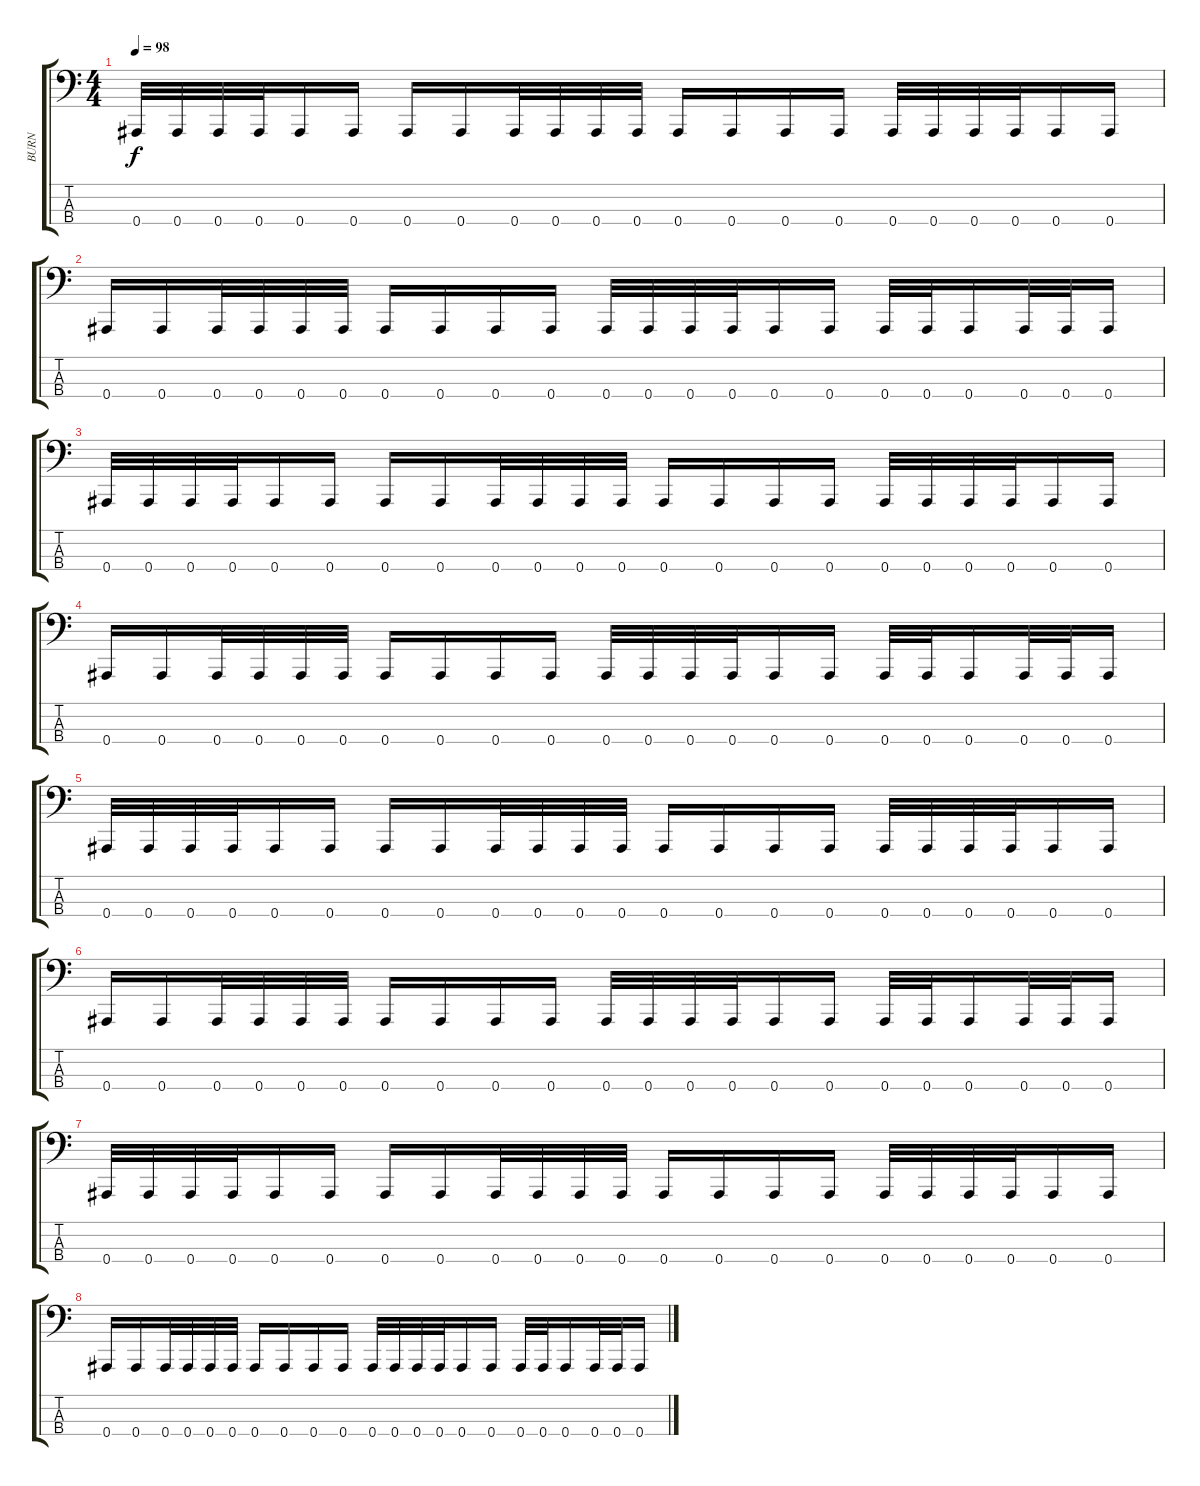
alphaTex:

\track ("BURN" "BURN") {instrument slapbass2}
\staff {score tabs}
\tuning (Eb2 Bb1 F1 Bb0) {hide}
\ts (4 4)
\tempo 98
\clef f4
\ks c
0.4.32{dy f} 0.4.32 0.4.32 0.4.32 0.4.16 0.4.16 0.4.16 0.4.16 0.4.32 0.4.32 0.4.32 0.4.32 0.4.16 0.4.16 0.4.16 0.4.16 0.4.32 0.4.32 0.4.32 0.4.32 0.4.16 0.4.16 |
0.4.16 0.4.16 0.4.32 0.4.32 0.4.32 0.4.32 0.4.16 0.4.16 0.4.16 0.4.16 0.4.32 0.4.32 0.4.32 0.4.32 0.4.16 0.4.16 0.4.32 0.4.32 0.4.16 0.4.32 0.4.32 0.4.16 |
0.4.32 0.4.32 0.4.32 0.4.32 0.4.16 0.4.16 0.4.16 0.4.16 0.4.32 0.4.32 0.4.32 0.4.32 0.4.16 0.4.16 0.4.16 0.4.16 0.4.32 0.4.32 0.4.32 0.4.32 0.4.16 0.4.16 |
0.4.16 0.4.16 0.4.32 0.4.32 0.4.32 0.4.32 0.4.16 0.4.16 0.4.16 0.4.16 0.4.32 0.4.32 0.4.32 0.4.32 0.4.16 0.4.16 0.4.32 0.4.32 0.4.16 0.4.32 0.4.32 0.4.16 |
0.4.32 0.4.32 0.4.32 0.4.32 0.4.16 0.4.16 0.4.16 0.4.16 0.4.32 0.4.32 0.4.32 0.4.32 0.4.16 0.4.16 0.4.16 0.4.16 0.4.32 0.4.32 0.4.32 0.4.32 0.4.16 0.4.16 |
0.4.16 0.4.16 0.4.32 0.4.32 0.4.32 0.4.32 0.4.16 0.4.16 0.4.16 0.4.16 0.4.32 0.4.32 0.4.32 0.4.32 0.4.16 0.4.16 0.4.32 0.4.32 0.4.16 0.4.32 0.4.32 0.4.16 |
0.4.32 0.4.32 0.4.32 0.4.32 0.4.16 0.4.16 0.4.16 0.4.16 0.4.32 0.4.32 0.4.32 0.4.32 0.4.16 0.4.16 0.4.16 0.4.16 0.4.32 0.4.32 0.4.32 0.4.32 0.4.16 0.4.16 |
0.4.16 0.4.16 0.4.32 0.4.32 0.4.32 0.4.32 0.4.16 0.4.16 0.4.16 0.4.16 0.4.32 0.4.32 0.4.32 0.4.32 0.4.16 0.4.16 0.4.32 0.4.32 0.4.16 0.4.32 0.4.32 0.4.16
